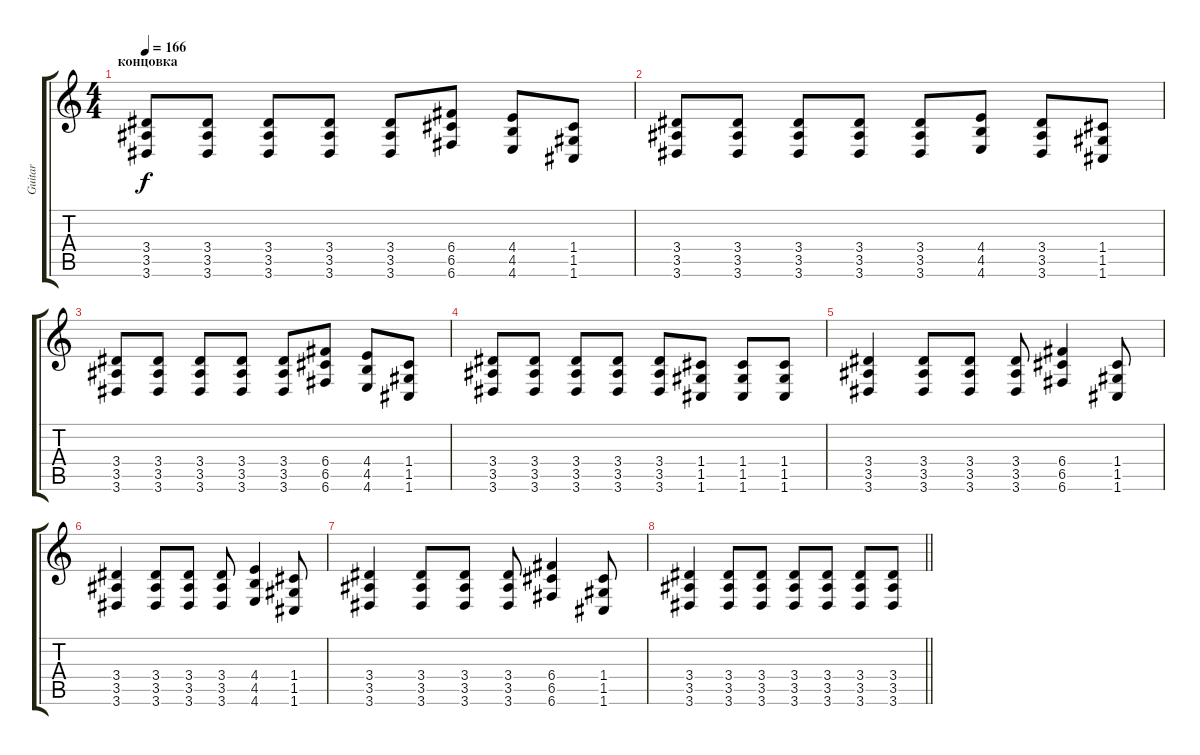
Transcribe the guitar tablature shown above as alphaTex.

\track ("Guitar" "Guitar") {instrument distortionguitar}
\staff {score tabs}
\tuning (D4 A3 F3 C3 G2 C2) {hide}
\ts (4 4)
\section ("" "концовка")
\tempo 166
\clef g2
\ks c
(3.4 3.5 3.6).8{dy f} (3.4 3.5 3.6).8 (3.4 3.5 3.6).8 (3.4 3.5 3.6).8 (3.4 3.5 3.6).8 (6.4 6.5 6.6).8 (4.4 4.5 4.6).8 (1.4 1.5 1.6).8 |
(3.4 3.5 3.6).8 (3.4 3.5 3.6).8 (3.4 3.5 3.6).8 (3.4 3.5 3.6).8 (3.4 3.5 3.6).8 (4.4 4.5 4.6).8 (3.4 3.5 3.6).8 (1.4 1.5 1.6).8 |
(3.4 3.5 3.6).8 (3.4 3.5 3.6).8 (3.4 3.5 3.6).8 (3.4 3.5 3.6).8 (3.4 3.5 3.6).8 (6.4 6.5 6.6).8 (4.4 4.5 4.6).8 (1.4 1.5 1.6).8 |
(3.4 3.5 3.6).8 (3.4 3.5 3.6).8 (3.4 3.5 3.6).8 (3.4 3.5 3.6).8 (3.4 3.5 3.6).8 (1.4 1.5 1.6).8 (1.4 1.5 1.6).8 (1.4 1.5 1.6).8 |
(3.4 3.5 3.6).4 (3.4 3.5 3.6).8 (3.4 3.5 3.6).8 (3.4 3.5 3.6).8 (6.4 6.5 6.6).4 (1.4 1.5 1.6).8 |
(3.4 3.5 3.6).4 (3.4 3.5 3.6).8 (3.4 3.5 3.6).8 (3.4 3.5 3.6).8 (4.4 4.5 4.6).4 (1.4 1.5 1.6).8 |
(3.4 3.5 3.6).4 (3.4 3.5 3.6).8 (3.4 3.5 3.6).8 (3.4 3.5 3.6).8 (6.4 6.5 6.6).4 (1.4 1.5 1.6).8 |
\barLineRight lightlight
(3.4 3.5 3.6).4 (3.4 3.5 3.6).8 (3.4 3.5 3.6).8 (3.4 3.5 3.6).8 (3.4 3.5 3.6).8 (3.4 3.5 3.6).8 (3.4 3.5 3.6).8
